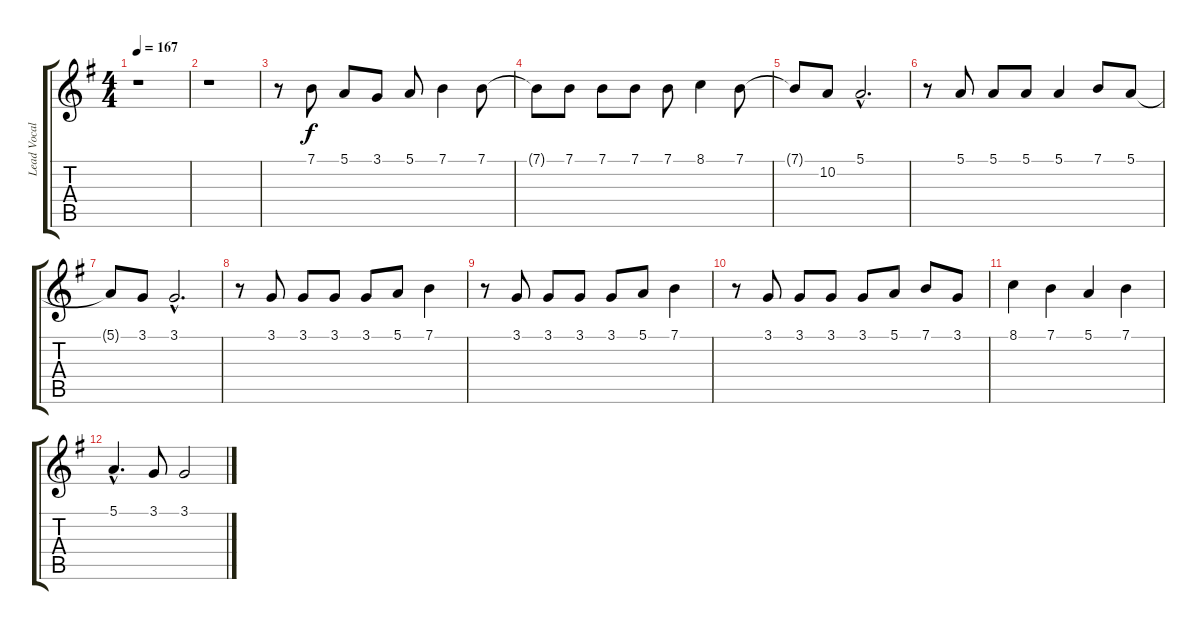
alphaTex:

\track ("Lead Vocal" "Lead Vocal") {instrument clavinet}
\staff {score tabs}
\tuning (E4 B3 G3 D3 A2 E2) {hide}
\ts (4 4)
\tempo 167
\clef g2
\ks eminor
r.1{dy f instrument clavinet} |
r.1 |
r.8 7.1.8 5.1.8 3.1.8 5.1.8 7.1.4 7.1.8 |
7.1{t}.8 7.1.8 7.1.8 7.1.8 7.1.8 8.1.4 7.1.8 |
7.1{t}.8 10.2.8 5.1{hac}.2{d} |
r.8 5.1.8 5.1.8 5.1.8 5.1.4 7.1.8 5.1.8 |
5.1{t}.8 3.1.8 3.1{hac}.2{d} |
r.8 3.1.8 3.1.8 3.1.8 3.1.8 5.1.8 7.1.4 |
r.8 3.1.8 3.1.8 3.1.8 3.1.8 5.1.8 7.1.4 |
r.8 3.1.8 3.1.8 3.1.8 3.1.8 5.1.8 7.1.8 3.1.8 |
8.1.4 7.1.4 5.1.4 7.1.4 |
5.1{hac}.4{d} 3.1.8 3.1.2
